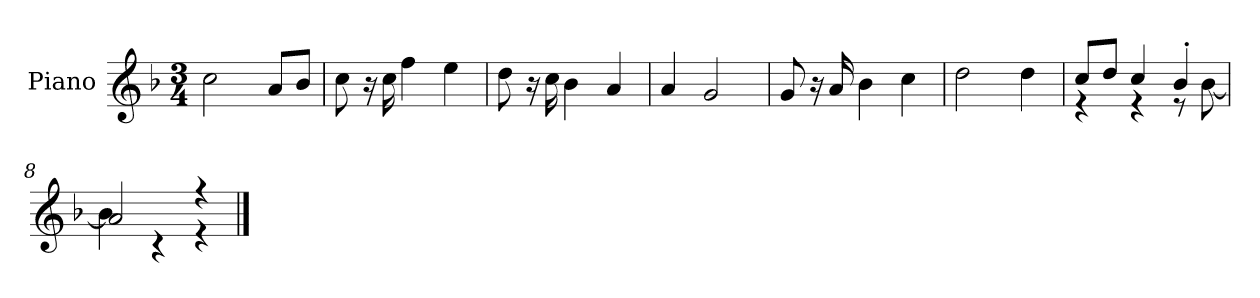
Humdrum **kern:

**kern
*part1
*staff1
*I"Piano
*I'P-no
*clefG2
*k[b-]
*M3/4
*MM178
=1
2cc\
8a/L
8b-/J
=2
8cc\
16r
16cc\
4ff\
4ee\
=3
8dd\
16r
16cc\
4b-\
4a/
=4
4a/
2g/
=5
8g/
16r
16a/
4b-\
4cc\
=6
2dd\
4dd\
=7
*^
8cc/L	4r
8dd/J	.
4cc/	4r
4b-'/	8r
.	[8b-\
=8	=8
2a/	4b-\]
.	4r
4r	4r
*v	*v
==
*-
